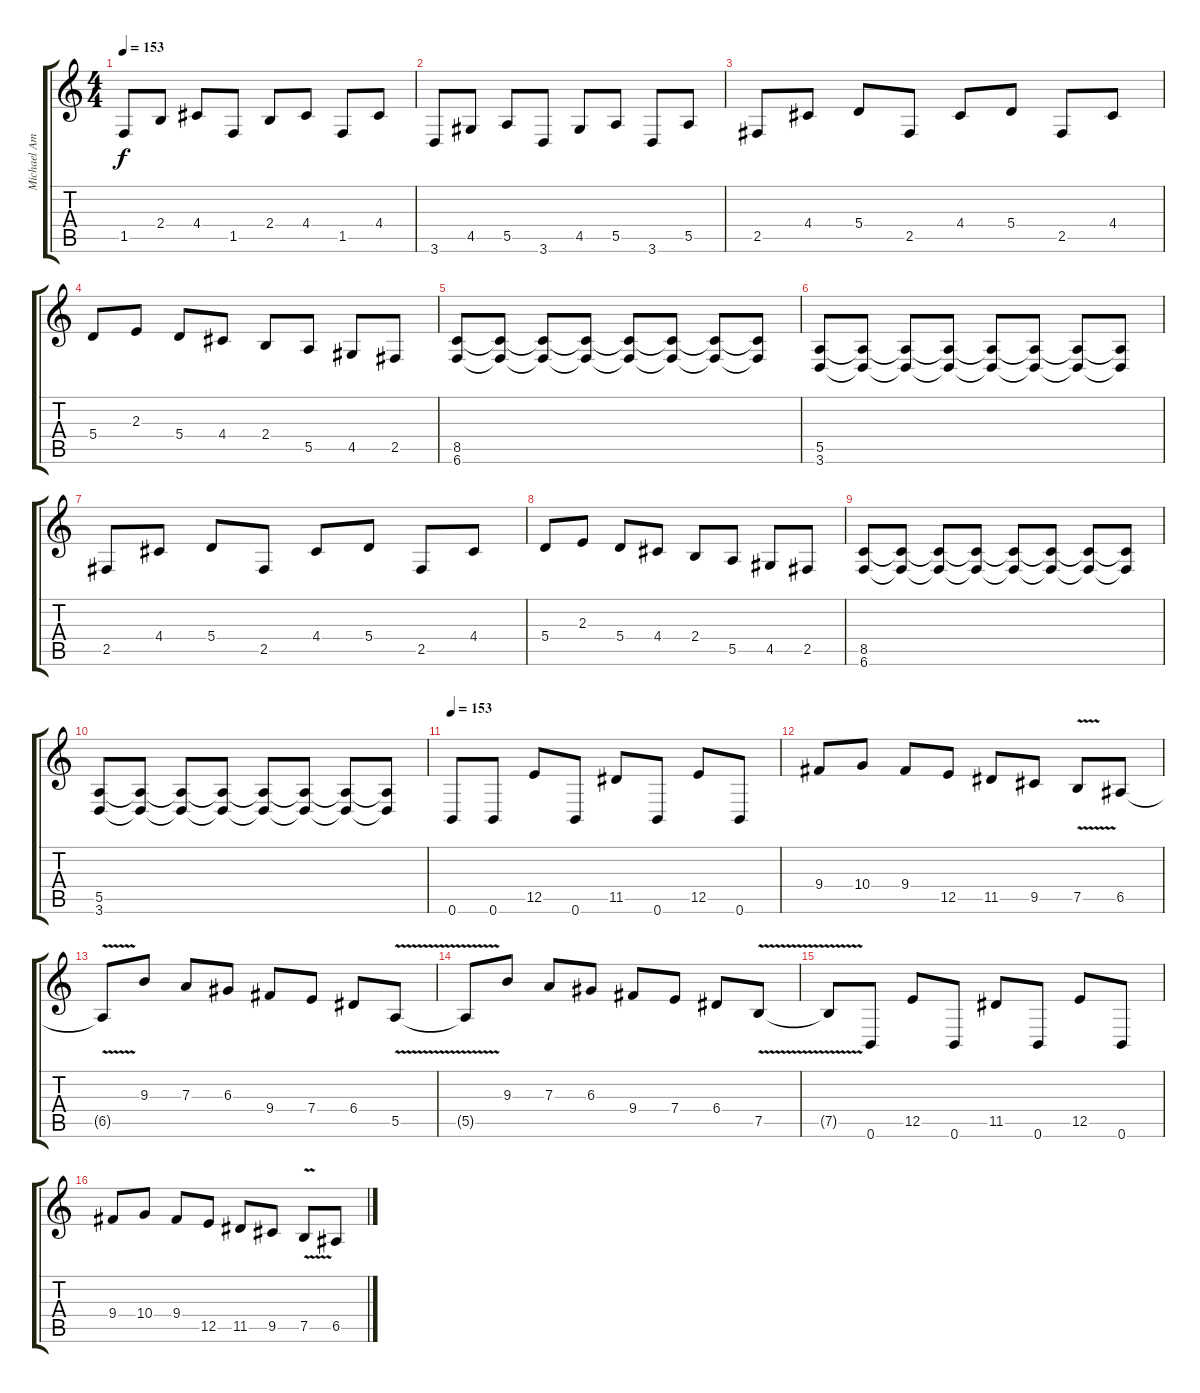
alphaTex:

\track ("Michael Amott" "Michael Am") {instrument distortionguitar}
\staff {score tabs}
\tuning (B3 Gb3 D3 A2 E2 B1) {hide}
\ts (4 4)
\tempo 153
\clef g2
\ks c
1.5.8{dy f} 2.4.8 4.4.8 1.5.8 2.4.8 4.4.8 1.5.8 4.4.8 |
3.6.8 4.5.8 5.5.8 3.6.8 4.5.8 5.5.8 3.6.8 5.5.8 |
2.5.8 4.4.8 5.4.8 2.5.8 4.4.8 5.4.8 2.5.8 4.4.8 |
5.4.8 2.3.8 5.4.8 4.4.8 2.4.8 5.5.8 4.5.8 2.5.8 |
(8.5 6.6).8 (8.5{t} 6.6{t}).8 (8.5{t} 6.6{t}).8 (8.5{t} 6.6{t}).8 (8.5{t} 6.6{t}).8 (8.5{t} 6.6{t}).8 (8.5{t} 6.6{t}).8 (8.5{t} 6.6{t}).8 |
(5.5 3.6).8 (5.5{t} 3.6{t}).8 (5.5{t} 3.6{t}).8 (5.5{t} 3.6{t}).8 (5.5{t} 3.6{t}).8 (5.5{t} 3.6{t}).8 (5.5{t} 3.6{t}).8 (5.5{t} 3.6{t}).8 |
2.5.8 4.4.8 5.4.8 2.5.8 4.4.8 5.4.8 2.5.8 4.4.8 |
5.4.8 2.3.8 5.4.8 4.4.8 2.4.8 5.5.8 4.5.8 2.5.8 |
(8.5 6.6).8 (8.5{t} 6.6{t}).8 (8.5{t} 6.6{t}).8 (8.5{t} 6.6{t}).8 (8.5{t} 6.6{t}).8 (8.5{t} 6.6{t}).8 (8.5{t} 6.6{t}).8 (8.5{t} 6.6{t}).8 |
(5.5 3.6).8 (5.5{t} 3.6{t}).8 (5.5{t} 3.6{t}).8 (5.5{t} 3.6{t}).8 (5.5{t} 3.6{t}).8 (5.5{t} 3.6{t}).8 (5.5{t} 3.6{t}).8 (5.5{t} 3.6{t}).8 |
\tempo 153
0.6.8 0.6.8 12.5.8 0.6.8 11.5.8 0.6.8 12.5.8 0.6.8 |
9.4.8 10.4.8 9.4.8 12.5.8 11.5.8 9.5.8 7.5{v}.8 6.5.8 |
6.5{v t}.8 9.3.8 7.3.8 6.3.8 9.4.8 7.4.8 6.4.8 5.5{v}.8 |
5.5{v t}.8 9.3.8 7.3.8 6.3.8 9.4.8 7.4.8 6.4.8 7.5{v}.8 |
7.5{t}.8 0.6.8 12.5.8 0.6.8 11.5.8 0.6.8 12.5.8 0.6.8 |
9.4.8 10.4.8 9.4.8 12.5.8 11.5.8 9.5.8 7.5{v}.8 6.5.8
